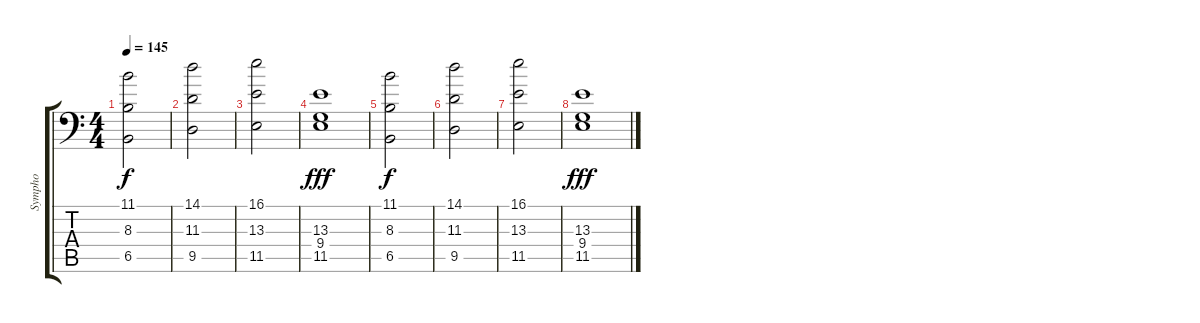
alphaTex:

\track ("Sympho" "Sympho") {instrument synthstrings1}
\staff {score tabs}
\tuning (C4 G3 Eb3 Bb2 F2 Bb1) {hide}
\ts (4 4)
\tempo 145
\clef f4
\ks c
(11.1 8.3 6.5).2{dy f} |
(14.1 11.3 9.5).2 |
(16.1 13.3 11.5).2 |
(13.3 9.4 11.5).1{dy fff} |
(11.1 8.3 6.5).2{dy f} |
(14.1 11.3 9.5).2 |
(16.1 13.3 11.5).2 |
(13.3 9.4 11.5).1{dy fff}
